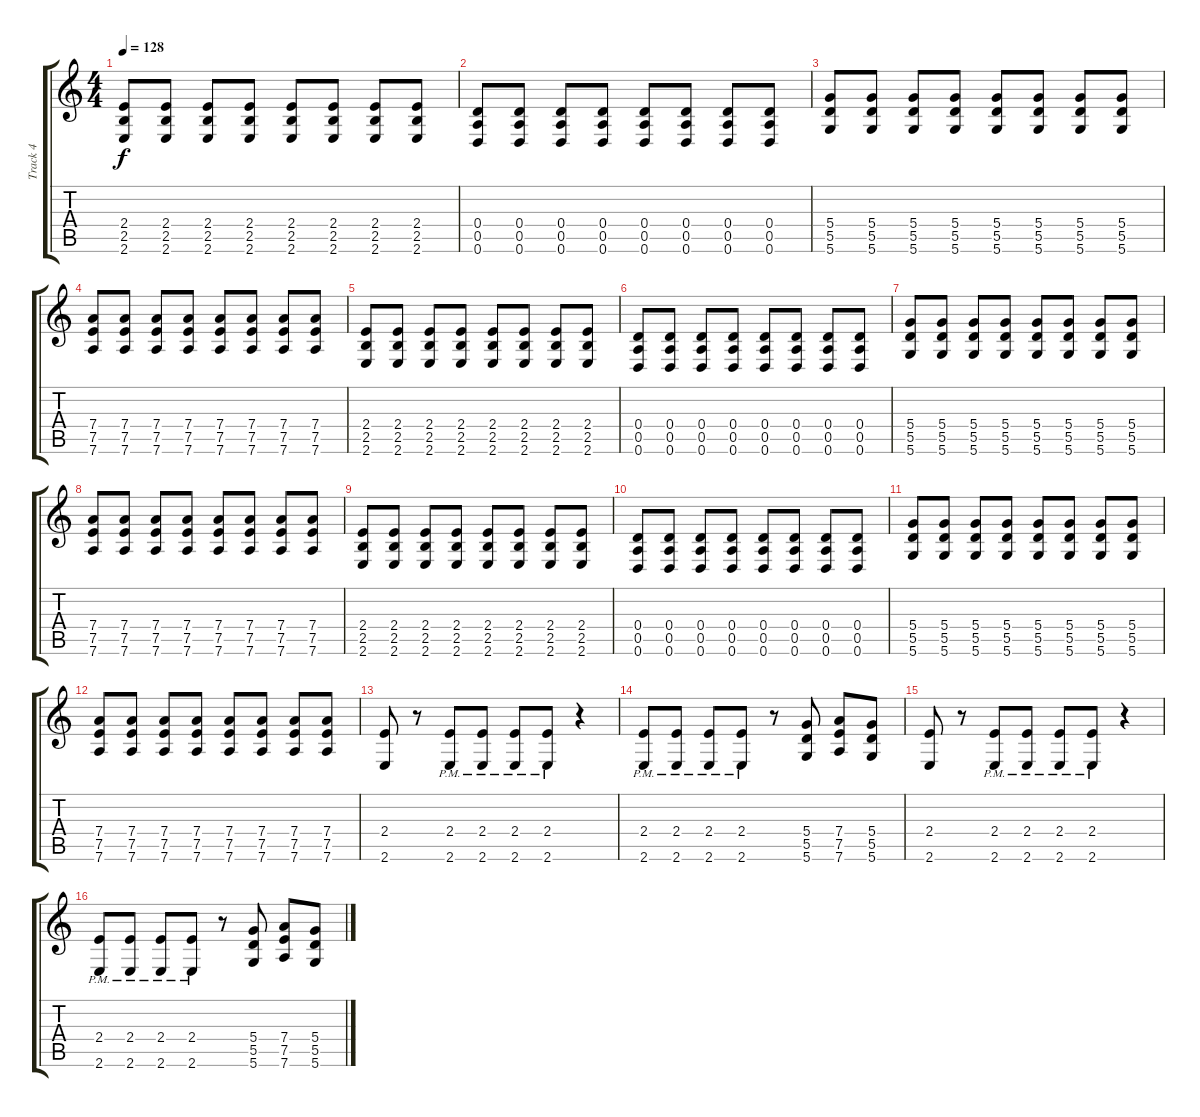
\track ("Track 4" "Track 4") {instrument distortionguitar}
\staff {score tabs}
\tuning (E4 B3 G3 D3 A2 D2) {hide}
\ts (4 4)
\tempo 128
\clef g2
\ks c
(2.4 2.5 2.6).8{dy f} (2.4 2.5 2.6).8 (2.4 2.5 2.6).8 (2.4 2.5 2.6).8 (2.4 2.5 2.6).8 (2.4 2.5 2.6).8 (2.4 2.5 2.6).8 (2.4 2.5 2.6).8 |
(0.4 0.5 0.6).8 (0.4 0.5 0.6).8 (0.4 0.5 0.6).8 (0.4 0.5 0.6).8 (0.4 0.5 0.6).8 (0.4 0.5 0.6).8 (0.4 0.5 0.6).8 (0.4 0.5 0.6).8 |
(5.4 5.5 5.6).8 (5.4 5.5 5.6).8 (5.4 5.5 5.6).8 (5.4 5.5 5.6).8 (5.4 5.5 5.6).8 (5.4 5.5 5.6).8 (5.4 5.5 5.6).8 (5.4 5.5 5.6).8 |
(7.4 7.5 7.6).8 (7.4 7.5 7.6).8 (7.4 7.5 7.6).8 (7.4 7.5 7.6).8 (7.4 7.5 7.6).8 (7.4 7.5 7.6).8 (7.4 7.5 7.6).8 (7.4 7.5 7.6).8 |
(2.4 2.5 2.6).8 (2.4 2.5 2.6).8 (2.4 2.5 2.6).8 (2.4 2.5 2.6).8 (2.4 2.5 2.6).8 (2.4 2.5 2.6).8 (2.4 2.5 2.6).8 (2.4 2.5 2.6).8 |
(0.4 0.5 0.6).8 (0.4 0.5 0.6).8 (0.4 0.5 0.6).8 (0.4 0.5 0.6).8 (0.4 0.5 0.6).8 (0.4 0.5 0.6).8 (0.4 0.5 0.6).8 (0.4 0.5 0.6).8 |
(5.4 5.5 5.6).8 (5.4 5.5 5.6).8 (5.4 5.5 5.6).8 (5.4 5.5 5.6).8 (5.4 5.5 5.6).8 (5.4 5.5 5.6).8 (5.4 5.5 5.6).8 (5.4 5.5 5.6).8 |
(7.4 7.5 7.6).8 (7.4 7.5 7.6).8 (7.4 7.5 7.6).8 (7.4 7.5 7.6).8 (7.4 7.5 7.6).8 (7.4 7.5 7.6).8 (7.4 7.5 7.6).8 (7.4 7.5 7.6).8 |
(2.4 2.5 2.6).8 (2.4 2.5 2.6).8 (2.4 2.5 2.6).8 (2.4 2.5 2.6).8 (2.4 2.5 2.6).8 (2.4 2.5 2.6).8 (2.4 2.5 2.6).8 (2.4 2.5 2.6).8 |
(0.4 0.5 0.6).8 (0.4 0.5 0.6).8 (0.4 0.5 0.6).8 (0.4 0.5 0.6).8 (0.4 0.5 0.6).8 (0.4 0.5 0.6).8 (0.4 0.5 0.6).8 (0.4 0.5 0.6).8 |
(5.4 5.5 5.6).8 (5.4 5.5 5.6).8 (5.4 5.5 5.6).8 (5.4 5.5 5.6).8 (5.4 5.5 5.6).8 (5.4 5.5 5.6).8 (5.4 5.5 5.6).8 (5.4 5.5 5.6).8 |
(7.4 7.5 7.6).8 (7.4 7.5 7.6).8 (7.4 7.5 7.6).8 (7.4 7.5 7.6).8 (7.4 7.5 7.6).8 (7.4 7.5 7.6).8 (7.4 7.5 7.6).8 (7.4 7.5 7.6).8 |
(2.4 2.6).8 r.8 (2.4{pm} 2.6{pm}).8 (2.4{pm} 2.6{pm}).8 (2.4{pm} 2.6{pm}).8 (2.4{pm} 2.6{pm}).8 r.4 |
(2.4{pm} 2.6{pm}).8 (2.4{pm} 2.6{pm}).8 (2.4{pm} 2.6{pm}).8 (2.4{pm} 2.6{pm}).8 r.8 (5.4 5.5 5.6).8 (7.4 7.5 7.6).8 (5.4 5.5 5.6).8 |
(2.4 2.6).8 r.8 (2.4{pm} 2.6{pm}).8 (2.4{pm} 2.6{pm}).8 (2.4{pm} 2.6{pm}).8 (2.4{pm} 2.6{pm}).8 r.4 |
(2.4{pm} 2.6{pm}).8 (2.4{pm} 2.6{pm}).8 (2.4{pm} 2.6{pm}).8 (2.4{pm} 2.6{pm}).8 r.8 (5.4 5.5 5.6).8 (7.4 7.5 7.6).8 (5.4 5.5 5.6).8
